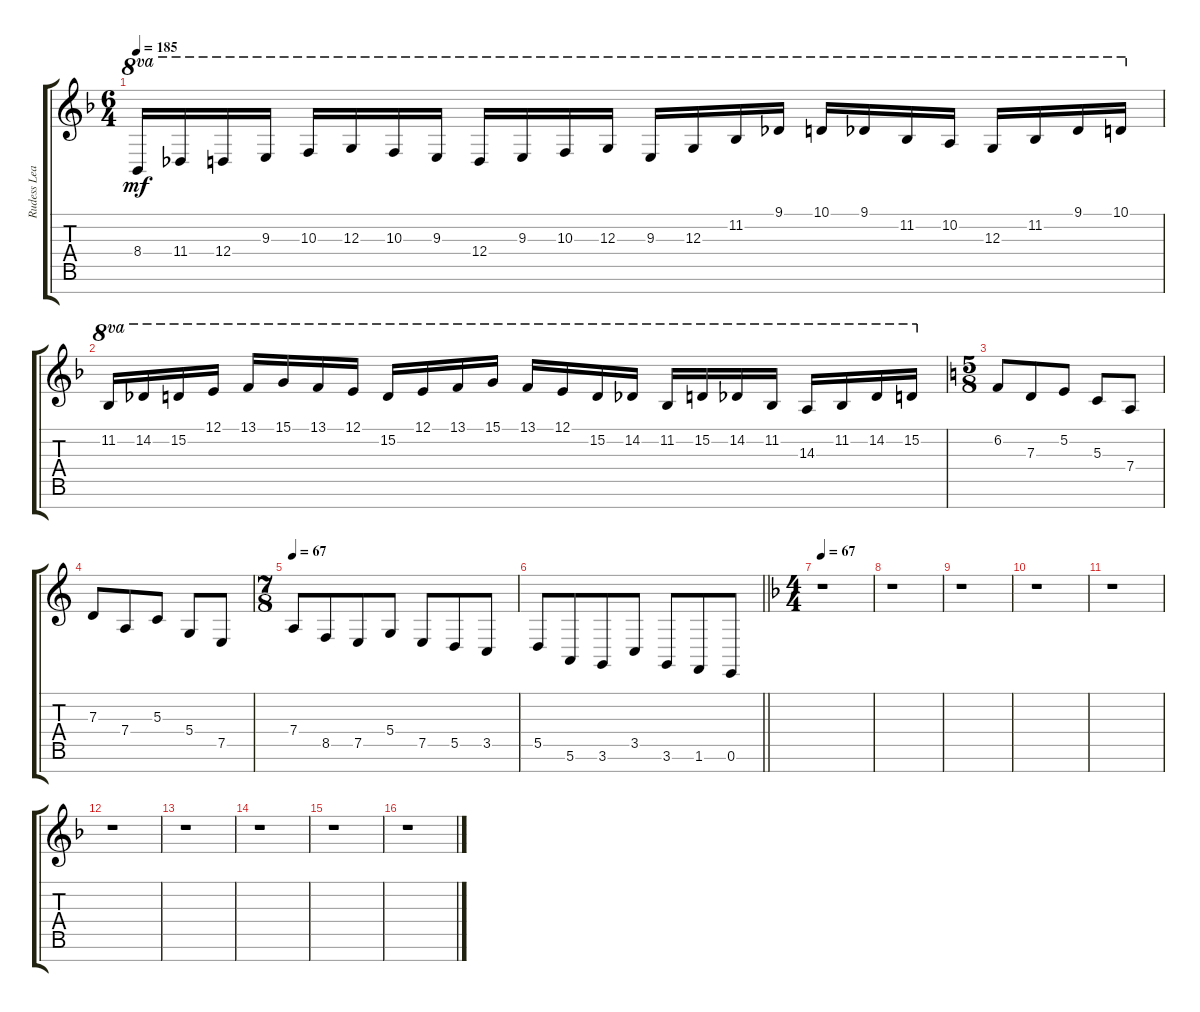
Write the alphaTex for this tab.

\track ("Rudess Lead" "Rudess Lea") {instrument lead2sawtooth}
\staff {score tabs}
\tuning (E4 B3 G3 D3 A2 E2 B1) {hide}
\ts (6 4)
\tempo 185
\clef g2
\ks f
8.4.16{ot 8va dy mf} 11.4.16{ot 8va} 12.4.16{ot 8va} 9.3.16{ot 8va} 10.3.16{ot 8va} 12.3.16{ot 8va} 10.3.16{ot 8va} 9.3.16{ot 8va} 12.4.16{ot 8va} 9.3.16{ot 8va} 10.3.16{ot 8va} 12.3.16{ot 8va} 9.3.16{ot 8va} 12.3.16{ot 8va} 11.2.16{ot 8va} 9.1.16{ot 8va} 10.1.16{ot 8va} 9.1.16{ot 8va} 11.2.16{ot 8va} 10.2.16{ot 8va} 12.3.16{ot 8va} 11.2.16{ot 8va} 9.1.16{ot 8va} 10.1.16{ot 8va} |
11.2.16{ot 8va} 14.2.16{ot 8va} 15.2.16{ot 8va} 12.1.16{ot 8va} 13.1.16{ot 8va} 15.1.16{ot 8va} 13.1.16{ot 8va} 12.1.16{ot 8va} 15.2.16{ot 8va} 12.1.16{ot 8va} 13.1.16{ot 8va} 15.1.16{ot 8va} 13.1.16{ot 8va} 12.1.16{ot 8va} 15.2.16{ot 8va} 14.2.16{ot 8va} 11.2.16{ot 8va} 15.2.16{ot 8va} 14.2.16{ot 8va} 11.2.16{ot 8va} 14.3.16{ot 8va} 11.2.16{ot 8va} 14.2.16{ot 8va} 15.2.16{ot 8va} |
\ts (5 8)
\ks c
6.2.8 7.3.8 5.2.8 5.3.8 7.4.8 |
7.3.8 7.4.8 5.3.8 5.4.8 7.5.8 |
\ts (7 8)
\tempo 67
7.4.8 8.5.8 7.5.8 5.4.8 7.5.8 5.5.8 3.5.8 |
\barLineRight lightlight
5.5.8 5.6.8 3.6.8 3.5.8 3.6.8 1.6.8 0.6.8 |
\ts (4 4)
\tempo 67
\ks f
r.1 |
r.1 |
r.1 |
r.1 |
r.1 |
r.1 |
r.1 |
r.1 |
r.1 |
r.1
